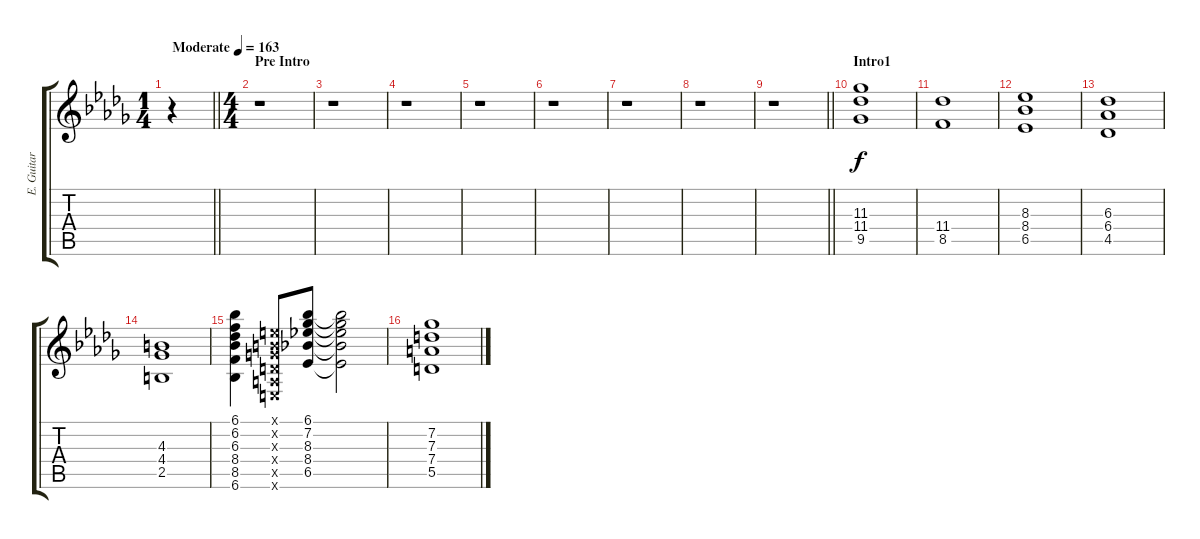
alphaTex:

\track ("E. Guitar II" "E. Guitar ") {instrument overdrivenguitar}
\staff {score tabs}
\tuning (E4 B3 G3 D3 A2 E2) {hide}
\ts (1 4)
\tempo (163 "Moderate")
\clef g2
\barLineRight lightlight
\ks db
r.4{dy f instrument overdrivenguitar} |
\ts (4 4)
\section ("" "Pre Intro")
r.1 |
r.1 |
r.1 |
r.1 |
r.1 |
r.1 |
r.1 |
\barLineRight lightlight
r.1 |
\section ("" "Intro1")
(11.3 11.4 9.5).1 |
(11.4 8.5).1 |
(8.3 8.4 6.5).1 |
(6.3 6.4 4.5).1 |
(4.3 4.4 2.5).1 |
(6.1 6.2 6.3 8.4 8.5 6.6).4 (0.1{x} 0.2{x} 0.3{x} 0.4{x} 0.5{x} 0.6{x}).8 (6.1 7.2 8.3 8.4 6.5).8 (6.1{t} 7.2{t} 8.3{t} 8.4{t} 6.5{t}).2 |
(7.2 7.3 7.4 5.5).1
